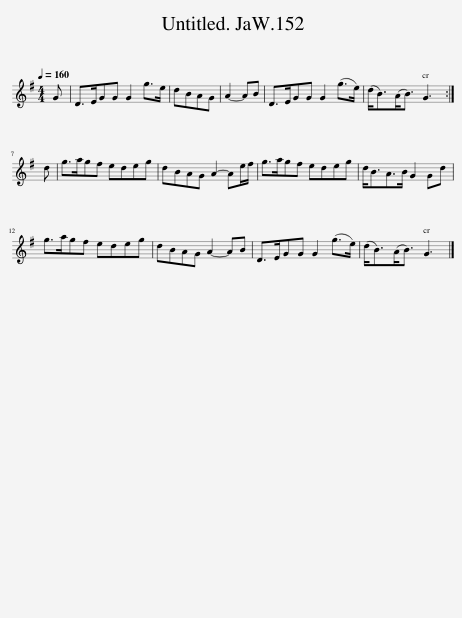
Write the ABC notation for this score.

X:1
L:1/8
Q:1/4=160
M:4/4
I:linebreak $
K:G
V:1 treble
V:1
 G | D>EGG G2 g>e | dBAG | A2- AB | D>EGG G2 (g>e) | %5
 (d<B)(A<B) G3 :|$ d | g>agf edeg | dBAG A2- Ae/f/ | g>agf edeg | %10
 d<BA>B G2 Gd |$ g>agf edeg | dBAG A2- AB | D>EGG G2 (g>e) | (d<B)(A<B) G3 |] %15
